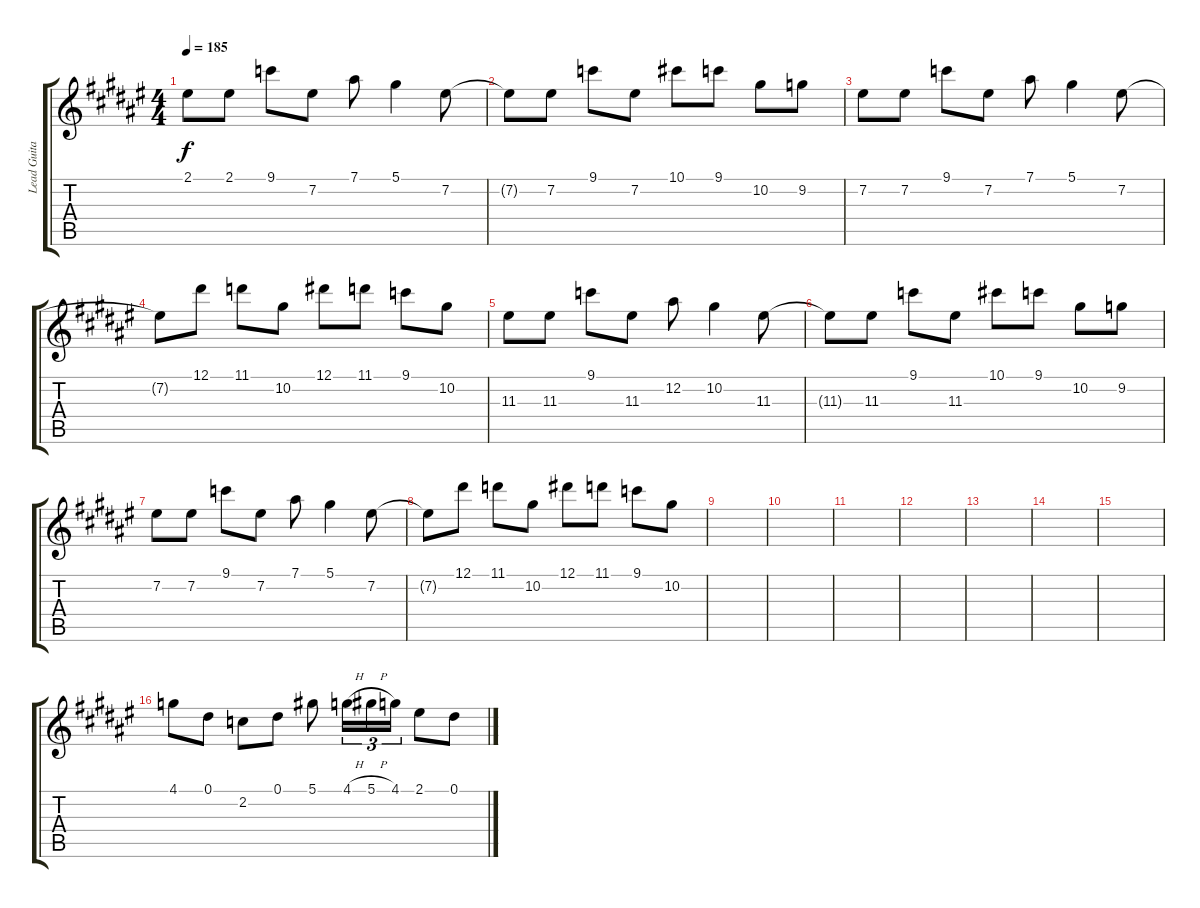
\track ("Lead Guitar 2" "Lead Guita") {instrument overdrivenguitar}
\staff {score tabs}
\tuning (Eb4 Bb3 Gb3 Db3 Ab2 Eb2) {hide}
\ts (4 4)
\tempo 185
\clef g2
\ks d#minor
2.1{t}.8{dy f} 2.1.8 9.1.8 7.2.8 7.1.8 5.1.4 7.2.8 |
7.2{t}.8 7.2.8 9.1.8 7.2.8 10.1.8 9.1.8 10.2.8 9.2.8 |
7.2.8 7.2.8 9.1.8 7.2.8 7.1.8 5.1.4 7.2.8 |
7.2{t}.8 12.1.8 11.1.8 10.2.8 12.1.8 11.1.8 9.1.8 10.2.8 |
11.3.8 11.3.8 9.1.8 11.3.8 12.2.8 10.2.4 11.3.8 |
11.3{t}.8 11.3.8 9.1.8 11.3.8 10.1.8 9.1.8 10.2.8 9.2.8 |
7.2.8 7.2.8 9.1.8 7.2.8 7.1.8 5.1.4 7.2.8 |
7.2{t}.8 12.1.8 11.1.8 10.2.8 12.1.8 11.1.8 9.1.8 10.2.8 |
|
|
|
|
|
|
|
4.1.8 0.1.8 2.2.8 0.1.8 5.1.8 4.1{h}.16{tu (3 2)} 5.1{h}.16{tu (3 2)} 4.1.16{tu (3 2)} 2.1.8 0.1.8
